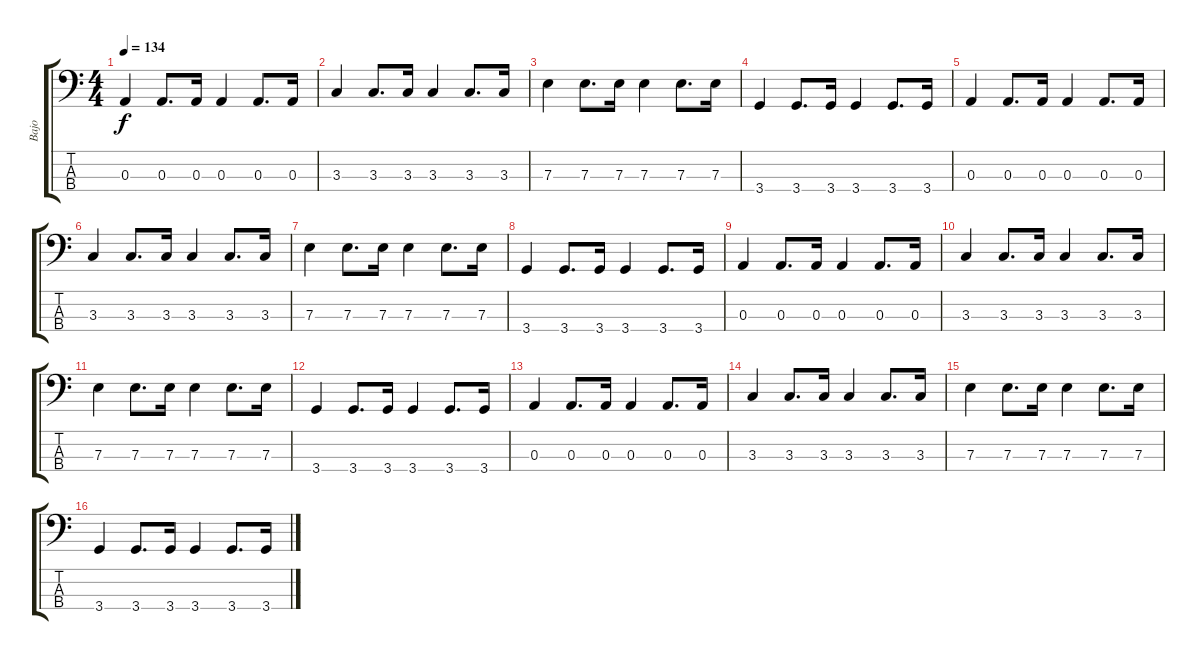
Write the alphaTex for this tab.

\track ("Bajo" "Bajo") {instrument electricbassfinger}
\staff {score tabs}
\tuning (G2 D2 A1 E1) {hide}
\ts (4 4)
\tempo 134
\clef f4
\ks c
0.3.4{dy f} 0.3.8{d} 0.3.16 0.3.4 0.3.8{d} 0.3.16 |
3.3.4 3.3.8{d} 3.3.16 3.3.4 3.3.8{d} 3.3.16 |
7.3.4 7.3.8{d} 7.3.16 7.3.4 7.3.8{d} 7.3.16 |
3.4.4 3.4.8{d} 3.4.16 3.4.4 3.4.8{d} 3.4.16 |
0.3.4 0.3.8{d} 0.3.16 0.3.4 0.3.8{d} 0.3.16 |
3.3.4 3.3.8{d} 3.3.16 3.3.4 3.3.8{d} 3.3.16 |
7.3.4 7.3.8{d} 7.3.16 7.3.4 7.3.8{d} 7.3.16 |
3.4.4 3.4.8{d} 3.4.16 3.4.4 3.4.8{d} 3.4.16 |
0.3.4 0.3.8{d} 0.3.16 0.3.4 0.3.8{d} 0.3.16 |
3.3.4 3.3.8{d} 3.3.16 3.3.4 3.3.8{d} 3.3.16 |
7.3.4 7.3.8{d} 7.3.16 7.3.4 7.3.8{d} 7.3.16 |
3.4.4 3.4.8{d} 3.4.16 3.4.4 3.4.8{d} 3.4.16 |
0.3.4 0.3.8{d} 0.3.16 0.3.4 0.3.8{d} 0.3.16 |
3.3.4 3.3.8{d} 3.3.16 3.3.4 3.3.8{d} 3.3.16 |
7.3.4 7.3.8{d} 7.3.16 7.3.4 7.3.8{d} 7.3.16 |
3.4.4 3.4.8{d} 3.4.16 3.4.4 3.4.8{d} 3.4.16
